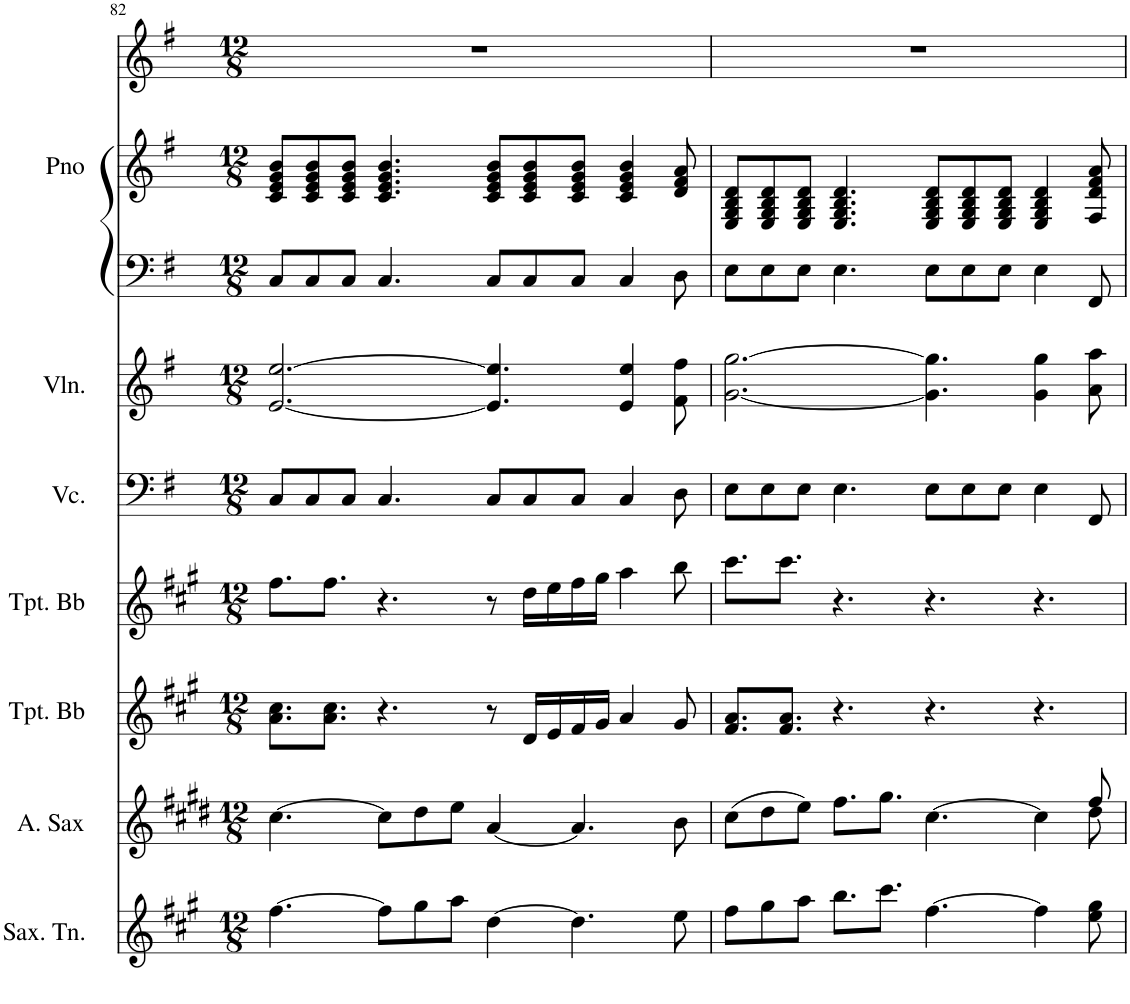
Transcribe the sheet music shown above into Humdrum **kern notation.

**kern	**kern	**kern	**kern	**kern	**kern	**kern	**kern	**kern
*part7	*part6	*part5	*part4	*part3	*part2	*part1	*part1	*part1
*staff9	*staff8	*staff7	*staff6	*staff5	*staff4	*staff3	*staff2	*staff1
*I"Saxofone Tenor	*I"Saxofone Alto	*I"Trompete Bb	*I"Trompete Bb	*I"Violoncelo	*I"Violino	*I"Piano	*	*
*I'Sax. Tn.	*	*I'Tpt. Bb	*I'Tpt. Bb	*I'Vc.	*I'Vln.	*I'Pno	*	*
!!LO:PB:g=z
*clefG2	*clefG2	*clefG2	*clefG2	*clefF4	*clefG2	*clefF4	*clefG2	*clefG2
*Trd8c14	*Trd5c9	*Trd1c2	*Trd1c2	*	*	*	*	*
*k[f#c#g#]	*k[f#c#g#d#]	*k[f#c#g#]	*k[f#c#g#]	*k[f#]	*k[f#]	*k[f#]	*k[f#]	*k[f#]
*M12/8	*M12/8	*M12/8	*M12/8	*M12/8	*M12/8	*M12/8	*M12/8	*M12/8
=82	=82	=82	=82	=82	=82	=82	=82	=82
[4.ff#\	[4.cc#\	8.a\ 8.cc#\L	8.ff#\L	8C/L	[2.e/ [2.ee/	8C/L	8c/ 8e/ 8g/ 8b/L	1.r
.	.	.	.	8C/	.	8C/	8c/ 8e/ 8g/ 8b/	.
.	.	8.a\ 8.cc#\J	8.ff#\J	.	.	.	.	.
.	.	.	.	8C/J	.	8C/J	8c/ 8e/ 8g/ 8b/J	.
8ff#\L]	8cc#\L]	4.r	4.r	4.C/	.	4.C/	4.c/ 4.e/ 4.g/ 4.b/	.
8gg#\	8dd#\	.	.	.	.	.	.	.
8aa\J	8ee\J	.	.	.	.	.	.	.
[4dd\	[4a/	8r	8r	8C/L	4.e/] 4.ee/]	8C/L	8c/ 8e/ 8g/ 8b/L	.
.	.	16d/LL	16dd\LL	8C/	.	8C/	8c/ 8e/ 8g/ 8b/	.
.	.	16e/	16ee\	.	.	.	.	.
4.dd\]	4.a/]	16f#/	16ff#\	8C/J	.	8C/J	8c/ 8e/ 8g/ 8b/J	.
.	.	16g#/JJ	16gg#\JJ	.	.	.	.	.
.	.	4a/	4aa\	4C/	4e/ 4ee/	4C/	4c/ 4e/ 4g/ 4b/	.
8ee\	8b\	8g#/	8bb\	8D\	8f#\ 8ff#\	8D\	8d/ 8f#/ 8a/	.
=83	=83	=83	=83	=83	=83	=83	=83	=83
*	*^	*	*	*	*	*	*	*
8ff#\L	(8cc#\L	4.ryy	8.f#/ 8.a/L	8.ccc#\L	8E\L	[2.g\ [2.gg\	8E\L	8E/ 8G/ 8B/ 8d/L	1.r
8gg#\	8dd#\	.	.	.	8E\	.	8E\	8E/ 8G/ 8B/ 8d/	.
.	.	.	8.f#/ 8.a/J	8.ccc#\J	.	.	.	.	.
8aa\J	8ee\J)	.	.	.	8E\J	.	8E\J	8E/ 8G/ 8B/ 8d/J	.
*	*v	*v	*	*	*	*	*	*	*
8.bb\L	8.ff#\L	4.r	4.r	4.E\	.	4.E\	4.E/ 4.G/ 4.B/ 4.d/	.
8.ccc#\J	8.gg#\J	.	.	.	.	.	.	.
[4.ff#\	[4.cc#\	4.r	4.r	8E\L	4.g\] 4.gg\]	8E\L	8E/ 8G/ 8B/ 8d/L	.
.	.	.	.	8E\	.	8E\	8E/ 8G/ 8B/ 8d/	.
.	.	.	.	8E\J	.	8E\J	8E/ 8G/ 8B/ 8d/J	.
4ff#\]	4cc#\]	4.r	4.r	4E\	4g\ 4gg\	4E\	4E/ 4G/ 4B/ 4d/	.
*	*^	*	*	*	*	*	*	*
8ee\ 8gg#\	8ff#/	8dd#\	.	.	8FF#/	8a\ 8aa\	8FF#/	8F#/ 8d/ 8f#/ 8a/	.
*	*v	*v	*	*	*	*	*	*	*
=	=	=	=	=	=	=	=	=
*-	*-	*-	*-	*-	*-	*-	*-	*-
